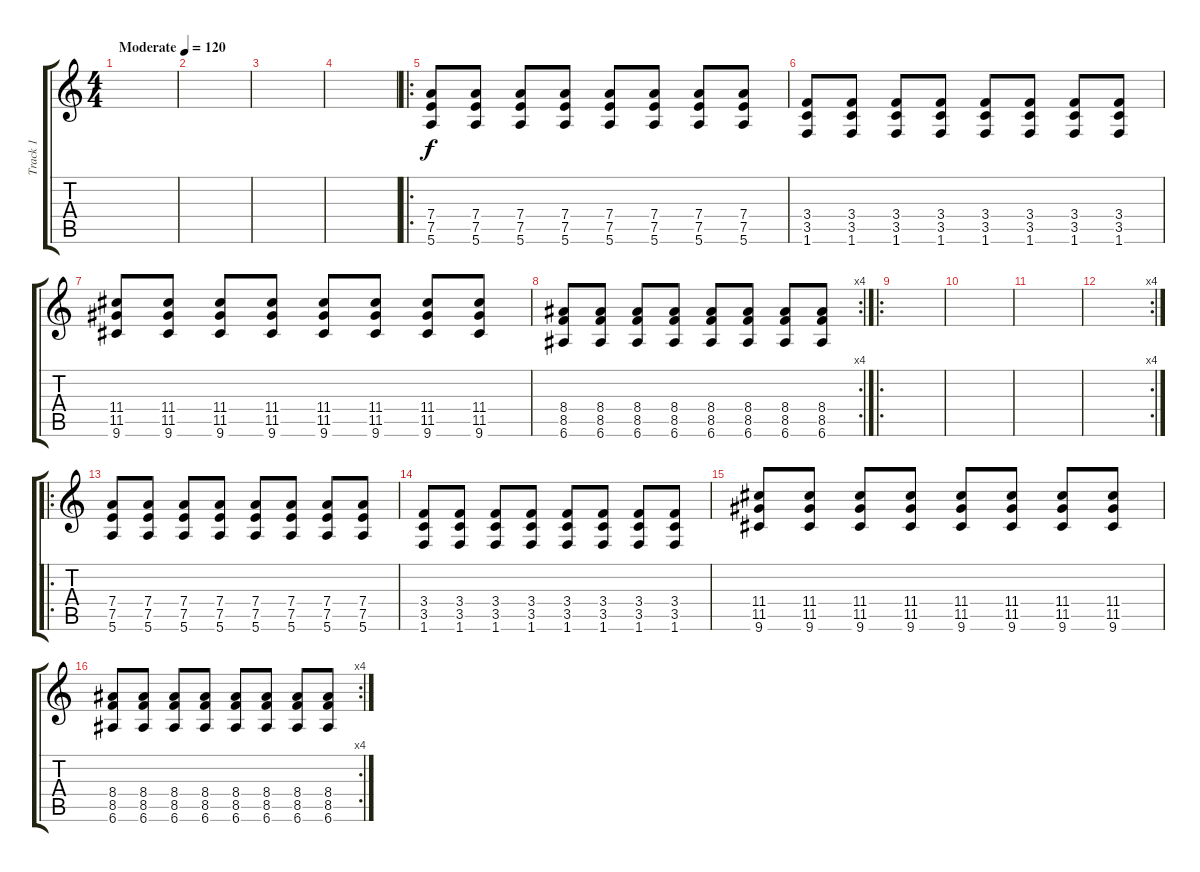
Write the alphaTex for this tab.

\track ("Track 1" "Track 1") {instrument overdrivenguitar}
\staff {score tabs}
\tuning (E4 B3 G3 D3 A2 E2) {hide}
\ts (4 4)
\tempo (120 "Moderate")
\clef g2
\ks c
|
|
|
|
\ro
(7.4 7.5 5.6).8{volume 16 instrument overdrivenguitar} (7.4 7.5 5.6).8 (7.4 7.5 5.6).8 (7.4 7.5 5.6).8 (7.4 7.5 5.6).8 (7.4 7.5 5.6).8 (7.4 7.5 5.6).8 (7.4 7.5 5.6).8 |
(3.4 3.5 1.6).8 (3.4 3.5 1.6).8 (3.4 3.5 1.6).8 (3.4 3.5 1.6).8 (3.4 3.5 1.6).8 (3.4 3.5 1.6).8 (3.4 3.5 1.6).8 (3.4 3.5 1.6).8 |
(11.4 11.5 9.6).8 (11.4 11.5 9.6).8 (11.4 11.5 9.6).8 (11.4 11.5 9.6).8 (11.4 11.5 9.6).8 (11.4 11.5 9.6).8 (11.4 11.5 9.6).8 (11.4 11.5 9.6).8 |
\rc 4
(8.4 8.5 6.6).8 (8.4 8.5 6.6).8 (8.4 8.5 6.6).8 (8.4 8.5 6.6).8 (8.4 8.5 6.6).8 (8.4 8.5 6.6).8 (8.4 8.5 6.6).8 (8.4 8.5 6.6).8 |
\ro
|
|
|
\rc 4
|
\ro
(7.4 7.5 5.6).8{volume 16 instrument overdrivenguitar} (7.4 7.5 5.6).8 (7.4 7.5 5.6).8 (7.4 7.5 5.6).8 (7.4 7.5 5.6).8 (7.4 7.5 5.6).8 (7.4 7.5 5.6).8 (7.4 7.5 5.6).8 |
(3.4 3.5 1.6).8 (3.4 3.5 1.6).8 (3.4 3.5 1.6).8 (3.4 3.5 1.6).8 (3.4 3.5 1.6).8 (3.4 3.5 1.6).8 (3.4 3.5 1.6).8 (3.4 3.5 1.6).8 |
(11.4 11.5 9.6).8 (11.4 11.5 9.6).8 (11.4 11.5 9.6).8 (11.4 11.5 9.6).8 (11.4 11.5 9.6).8 (11.4 11.5 9.6).8 (11.4 11.5 9.6).8 (11.4 11.5 9.6).8 |
\rc 4
(8.4 8.5 6.6).8 (8.4 8.5 6.6).8 (8.4 8.5 6.6).8 (8.4 8.5 6.6).8 (8.4 8.5 6.6).8 (8.4 8.5 6.6).8 (8.4 8.5 6.6).8 (8.4 8.5 6.6).8
